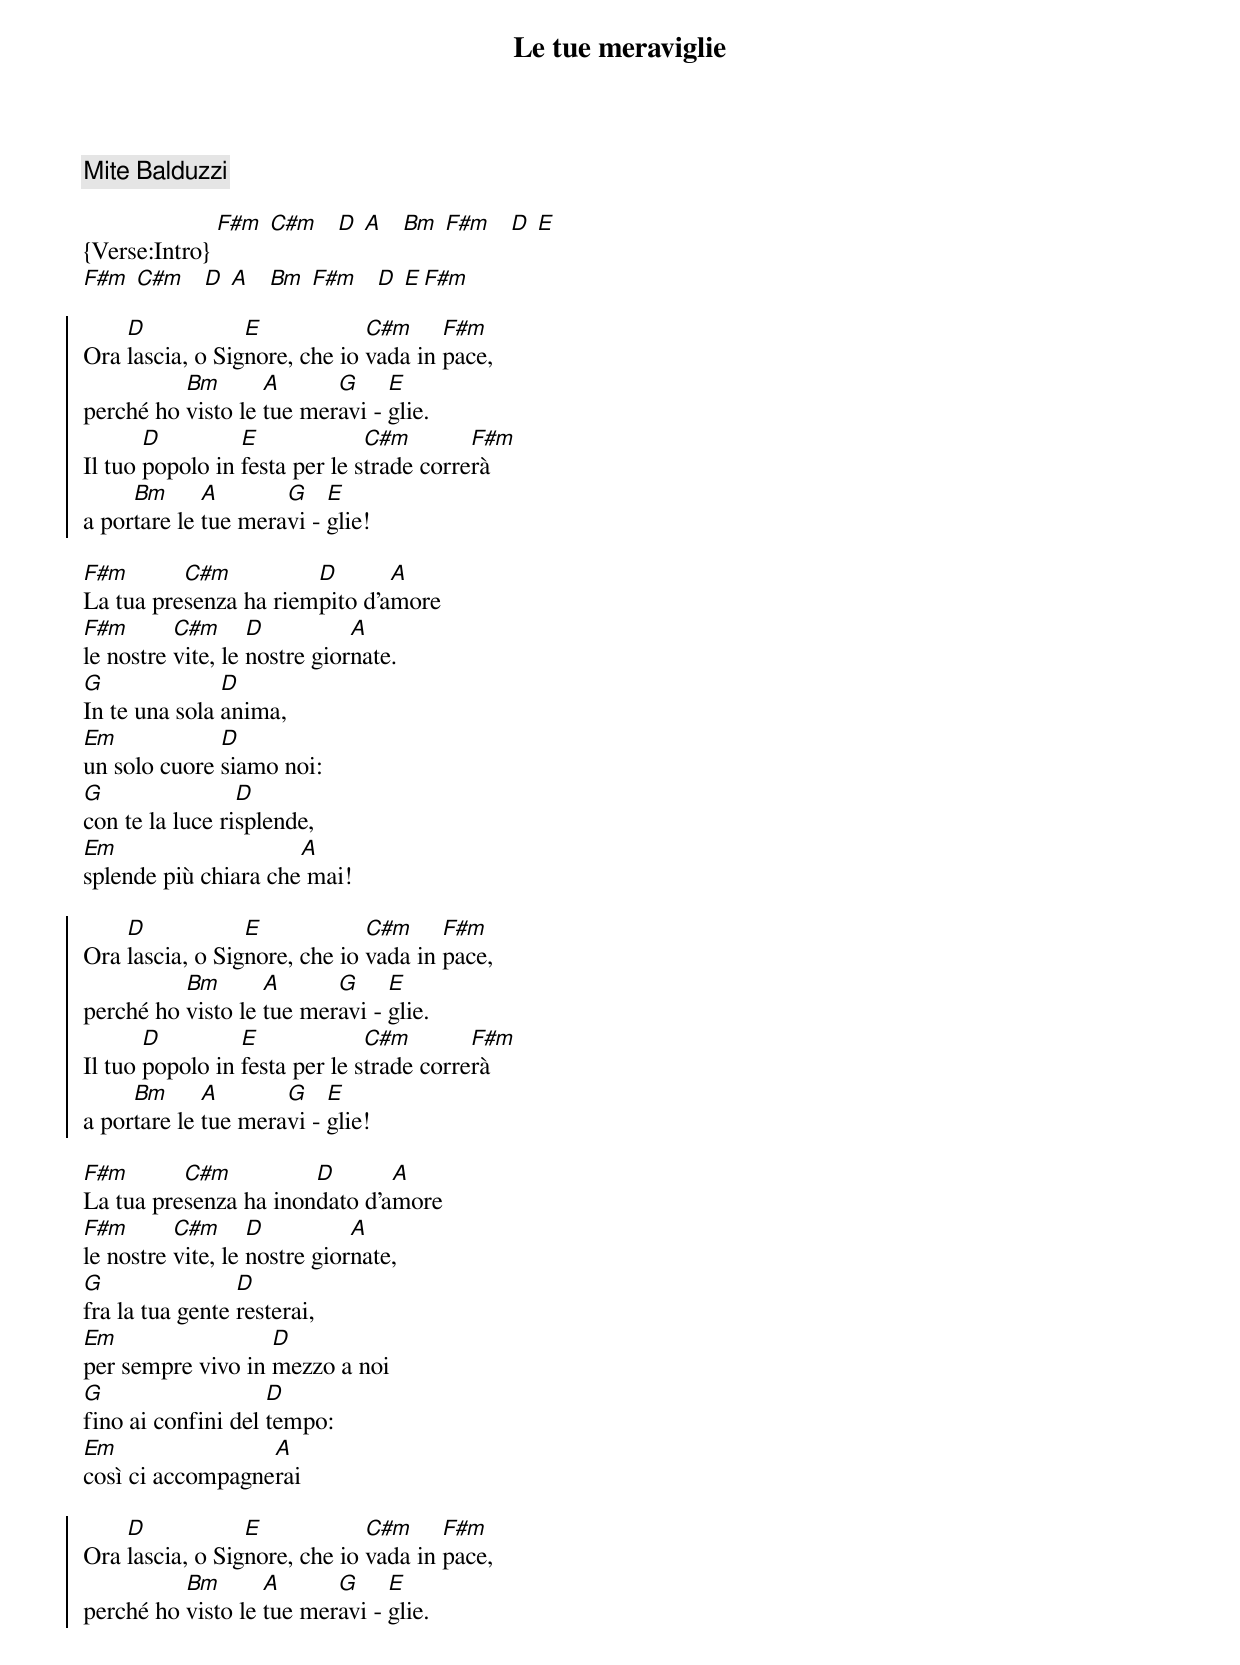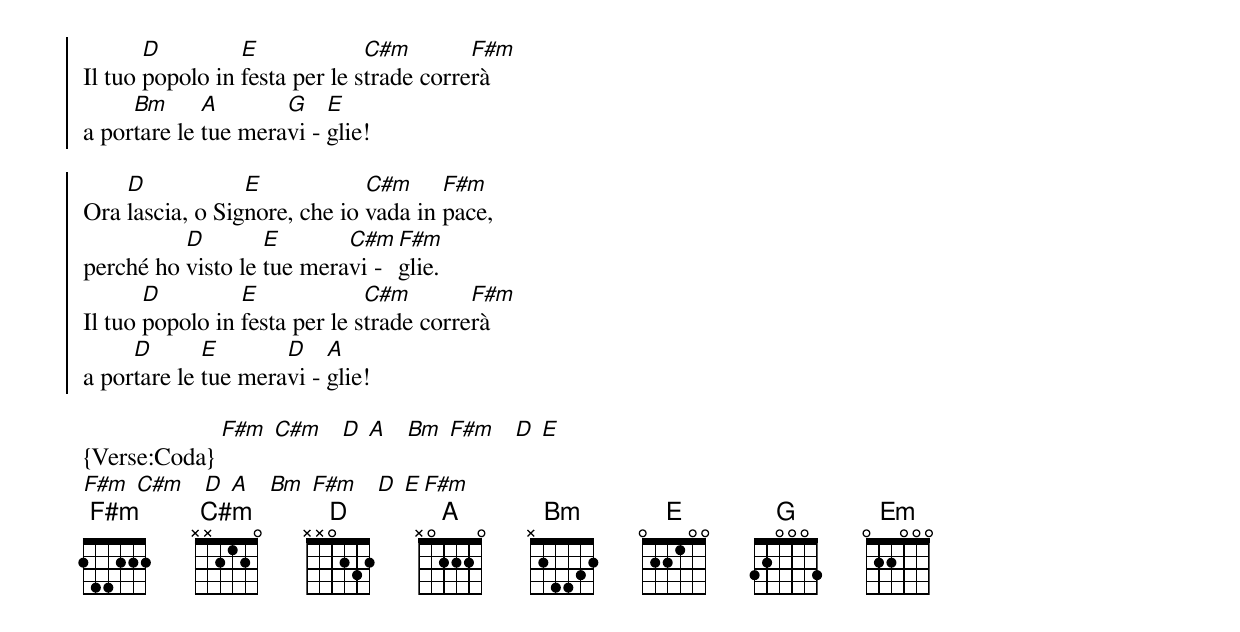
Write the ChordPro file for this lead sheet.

{title: Le tue meraviglie}
{c: Mite Balduzzi}

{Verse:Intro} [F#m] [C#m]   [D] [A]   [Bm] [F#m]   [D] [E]
[F#m] [C#m]   [D] [A]   [Bm] [F#m]   [D] [E][F#m]

{soc}
Ora [D]lascia, o Sig[E]nore, che io [C#m]vada in [F#m]pace,
perché ho [Bm]visto le [A]tue mer[G]avi - [E]glie.
Il tuo [D]popolo in [E]festa per le s[C#m]trade corre[F#m]rà
a por[Bm]tare le [A]tue mera[G]vi - [E]glie!
{eoc}

[F#m]La tua pre[C#m]senza ha riem[D]pito d'a[A]more
[F#m]le nostre [C#m]vite, le [D]nostre gior[A]nate.
[G]In te una sola [D]anima,
[Em]un solo cuore [D]siamo noi:
[G]con te la luce ri[D]splende,
[Em]splende più chiara che[A] mai!

{soc}
Ora [D]lascia, o Sig[E]nore, che io [C#m]vada in [F#m]pace,
perché ho [Bm]visto le [A]tue mer[G]avi - [E]glie.
Il tuo [D]popolo in [E]festa per le s[C#m]trade corre[F#m]rà
a por[Bm]tare le [A]tue mera[G]vi - [E]glie!
{eoc}

[F#m]La tua pre[C#m]senza ha inon[D]dato d'a[A]more
[F#m]le nostre [C#m]vite, le [D]nostre gior[A]nate,
[G]fra la tua gente [D]resterai,
[Em]per sempre vivo in [D]mezzo a noi
[G]fino ai confini del [D]tempo:
[Em]così ci accompagne[A]rai

{soc}
Ora [D]lascia, o Sig[E]nore, che io [C#m]vada in [F#m]pace,
perché ho [Bm]visto le [A]tue mer[G]avi - [E]glie.
Il tuo [D]popolo in [E]festa per le s[C#m]trade corre[F#m]rà
a por[Bm]tare le [A]tue mera[G]vi - [E]glie!
{eoc}

{soc}
Ora [D]lascia, o Sig[E]nore, che io [C#m]vada in [F#m]pace,
perché ho [D]visto le [E]tue mera[C#m]vi - [F#m]glie.
Il tuo [D]popolo in [E]festa per le s[C#m]trade corre[F#m]rà
a por[D]tare le [E]tue mera[D]vi - [A]glie!
{eoc}

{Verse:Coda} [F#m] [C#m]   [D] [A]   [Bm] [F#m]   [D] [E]
[F#m] [C#m]   [D] [A]   [Bm] [F#m]   [D] [E][F#m]
